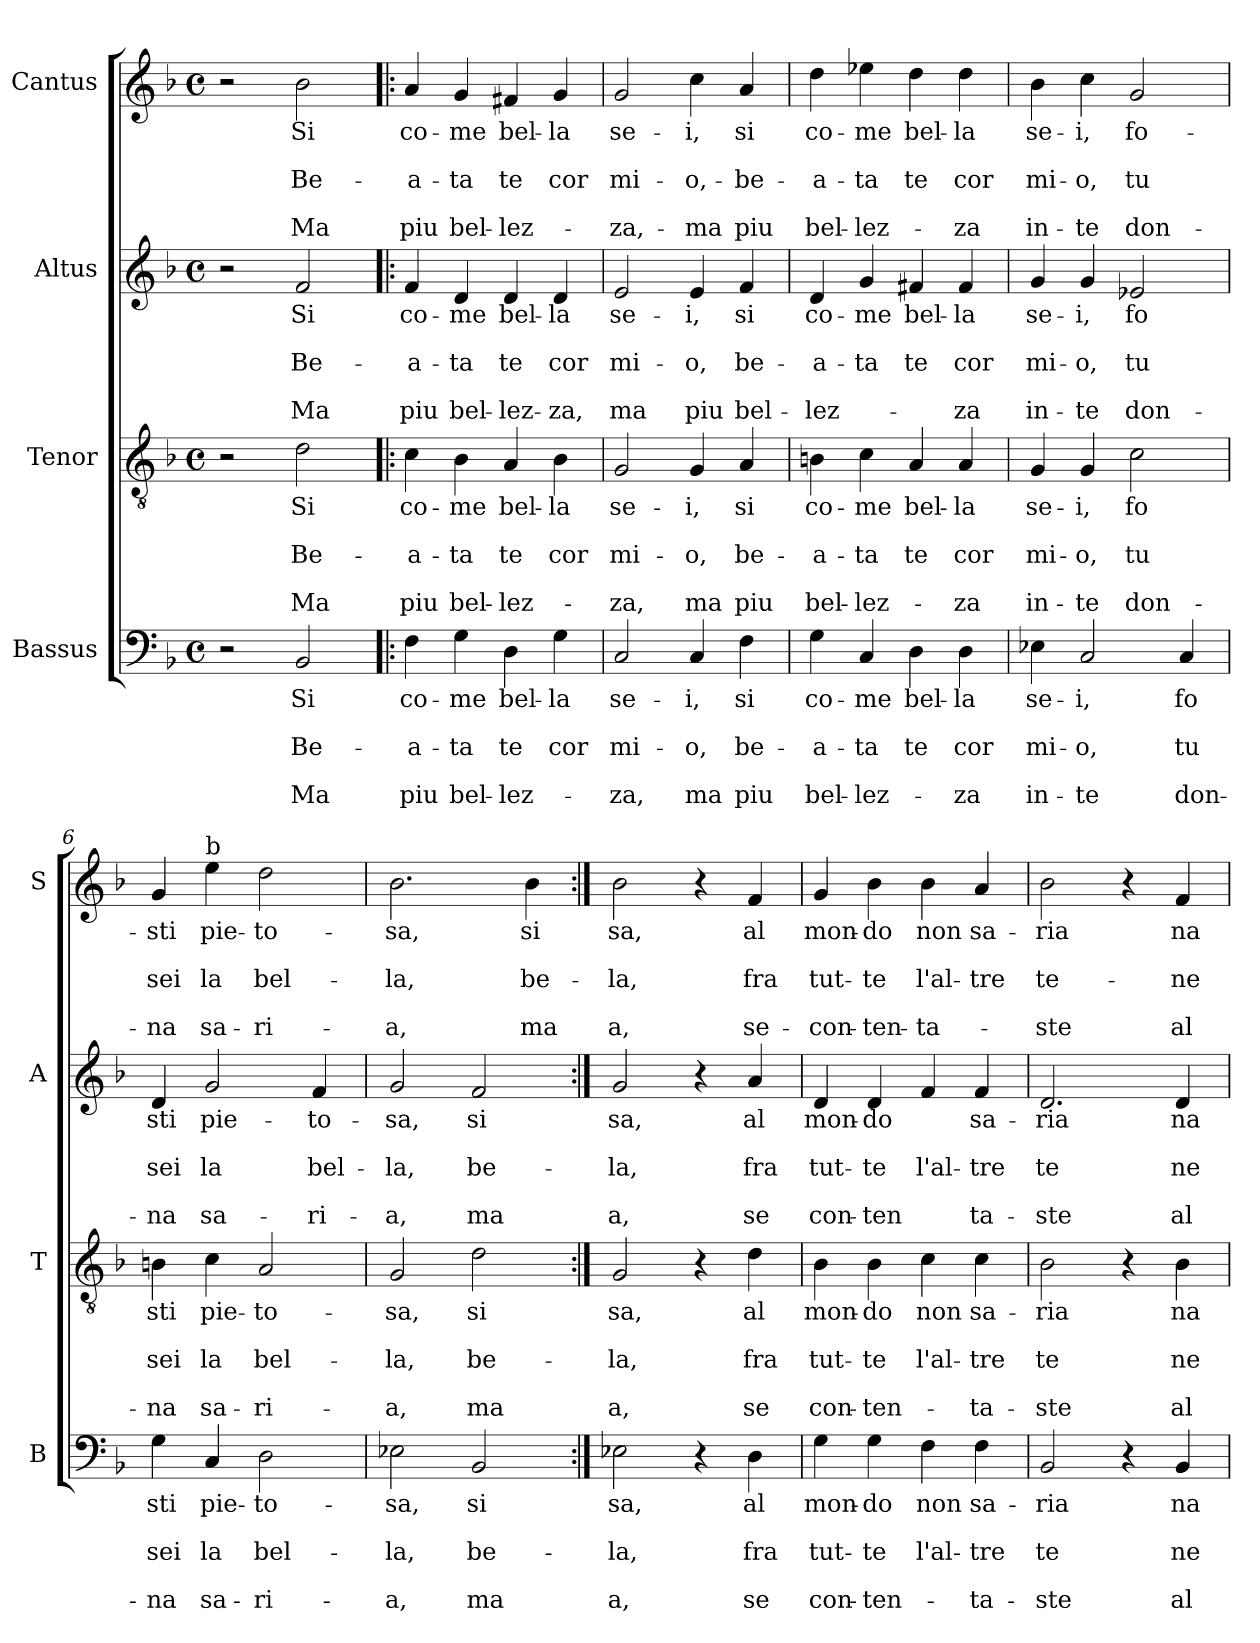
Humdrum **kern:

**kern	**text	**text	**text	**text	**text	**kern	**text	**text	**text	**text	**text	**kern	**text	**text	**text	**text	**text	**kern	**text	**text	**text	**text	**text
*part4	*part4	*part4	*part4	*part4	*part4	*part3	*part3	*part3	*part3	*part3	*part3	*part2	*part2	*part2	*part2	*part2	*part2	*part1	*part1	*part1	*part1	*part1	*part1
*staff4	*staff4	*staff4	*staff4	*staff4	*staff4	*staff3	*staff3	*staff3	*staff3	*staff3	*staff3	*staff2	*staff2	*staff2	*staff2	*staff2	*staff2	*staff1	*staff1	*staff1	*staff1	*staff1	*staff1
*I"Bassus	*	*	*	*	*	*I"Tenor	*	*	*	*	*	*I"Altus	*	*	*	*	*	*I"Cantus	*	*	*	*	*
*I'B	*	*	*	*	*	*I'T	*	*	*	*	*	*I'A	*	*	*	*	*	*I'S	*	*	*	*	*
*clefF4	*	*	*	*	*	*clefGv2	*	*	*	*	*	*clefG2	*	*	*	*	*	*clefG2	*	*	*	*	*
*k[b-]	*	*	*	*	*	*k[b-]	*	*	*	*	*	*k[b-]	*	*	*	*	*	*k[b-]	*	*	*	*	*
*F:	*	*	*	*	*	*F:	*	*	*	*	*	*F:	*	*	*	*	*	*F:	*	*	*	*	*
*M4/4	*	*	*	*	*	*M4/4	*	*	*	*	*	*M4/4	*	*	*	*	*	*M4/4	*	*	*	*	*
*met(c)	*	*	*	*	*	*met(c)	*	*	*	*	*	*met(c)	*	*	*	*	*	*met(c)	*	*	*	*	*
=1	=1	=1	=1	=1	=1	=1	=1	=1	=1	=1	=1	=1	=1	=1	=1	=1	=1	=1	=1	=1	=1	=1	=1
2r	.	.	.	.	.	2r	.	.	.	.	.	2r	.	.	.	.	.	2r	.	.	.	.	.
!	!LO:LY:b	!	!LO:LY:b	!	!LO:LY:b	!	!LO:LY:b	!	!LO:LY:b	!	!LO:LY:b	!	!LO:LY:b	!	!LO:LY:b	!	!LO:LY:b	!	!LO:LY:b	!	!LO:LY:b	!	!LO:LY:b
2BB-/	Si	.	Be-	.	Ma	2d\	Si	.	Be-	.	Ma	2f/	Si	.	Be-	.	Ma	2b-\	Si	.	Be-	.	Ma
=2!|:	=2!|:	=2!|:	=2!|:	=2!|:	=2!|:	=2!|:	=2!|:	=2!|:	=2!|:	=2!|:	=2!|:	=2!|:	=2!|:	=2!|:	=2!|:	=2!|:	=2!|:	=2!|:	=2!|:	=2!|:	=2!|:	=2!|:	=2!|:
!	!LO:LY:b	!	!LO:LY:b	!	!LO:LY:b	!	!LO:LY:b	!	!LO:LY:b	!	!LO:LY:b	!	!LO:LY:b	!	!LO:LY:b	!	!LO:LY:b	!	!LO:LY:b	!	!LO:LY:b	!	!LO:LY:b
4F\	co-	.	-a-	.	piu	4c\	co-	.	-a-	.	piu	4f/	co-	.	-a-	.	piu	4a/	co-	.	-a-	.	piu
!	!LO:LY:b	!	!LO:LY:b	!	!LO:LY:b	!	!LO:LY:b	!	!LO:LY:b	!	!LO:LY:b	!	!LO:LY:b	!	!LO:LY:b	!	!LO:LY:b	!	!LO:LY:b	!	!LO:LY:b	!	!LO:LY:b
4G\	-me	.	-ta	.	bel-	4B-\	-me	.	-ta	.	bel-	4d/	-me	.	-ta	.	bel-	4g/	-me	.	-ta	.	bel-
!	!LO:LY:b	!	!LO:LY:b	!	!LO:LY:b	!	!LO:LY:b	!	!LO:LY:b	!	!LO:LY:b	!	!LO:LY:b	!	!LO:LY:b	!	!LO:LY:b	!	!LO:LY:b	!	!LO:LY:b	!	!LO:LY:b
4D\	bel-	.	te	.	-lez-	4A/	bel-	.	te	.	-lez-	4d/	bel-	.	te	.	-lez-	4f#X/	bel-	.	te	.	-lez-
!	!LO:LY:b	!	!LO:LY:b	!	!	!	!LO:LY:b	!	!LO:LY:b	!	!	!	!LO:LY:b	!	!LO:LY:b	!	!LO:LY:b	!	!LO:LY:b	!	!LO:LY:b	!	!
4G\	-la	.	cor	.	.	4B-\	-la	.	cor	.	.	4d/	-la	.	cor	.	-za,	4g/	-la	.	cor	.	.
=3	=3	=3	=3	=3	=3	=3	=3	=3	=3	=3	=3	=3	=3	=3	=3	=3	=3	=3	=3	=3	=3	=3	=3
!	!LO:LY:b	!	!LO:LY:b	!	!LO:LY:b	!	!LO:LY:b	!	!LO:LY:b	!	!LO:LY:b	!	!LO:LY:b	!	!LO:LY:b	!	!LO:LY:b	!	!LO:LY:b	!	!LO:LY:b	!	!LO:LY:b
2C/	se-	.	mi-	.	-za,	2G/	se-	.	mi-	.	-za,	2e/	se-	.	mi-	.	ma	2g/	se-	.	mi-	.	-za,-
!	!LO:LY:b	!	!LO:LY:b	!	!LO:LY:b	!	!LO:LY:b	!	!LO:LY:b	!	!LO:LY:b	!	!LO:LY:b	!	!LO:LY:b	!	!LO:LY:b	!	!LO:LY:b	!	!LO:LY:b	!	!LO:LY:b
4C/	-i,	.	-o,	.	ma	4G/	-i,	.	-o,	.	ma	4e/	-i,	.	-o,	.	piu	4cc\	-i,	.	-o,-	.	-ma
!	!LO:LY:b	!	!LO:LY:b	!	!LO:LY:b	!	!LO:LY:b	!	!LO:LY:b	!	!LO:LY:b	!	!LO:LY:b	!	!LO:LY:b	!	!LO:LY:b	!	!LO:LY:b	!	!LO:LY:b	!	!LO:LY:b
4F\	si	.	be-	.	piu	4A/	si	.	be-	.	piu	4f/	si	.	be-	.	bel-	4a/	si	.	-be-	.	piu
=4	=4	=4	=4	=4	=4	=4	=4	=4	=4	=4	=4	=4	=4	=4	=4	=4	=4	=4	=4	=4	=4	=4	=4
!	!LO:LY:b	!	!LO:LY:b	!	!LO:LY:b	!	!LO:LY:b	!	!LO:LY:b	!	!LO:LY:b	!	!LO:LY:b	!	!LO:LY:b	!	!LO:LY:b	!	!LO:LY:b	!	!LO:LY:b	!	!LO:LY:b
4G\	co-	.	-a-	.	bel-	4Bn\	co-	.	-a-	.	bel-	4d/	co-	.	-a-	.	-lez-	4dd\	co-	.	-a-	.	bel-
!	!LO:LY:b	!	!LO:LY:b	!	!LO:LY:b	!	!LO:LY:b	!	!LO:LY:b	!	!LO:LY:b	!	!LO:LY:b	!	!LO:LY:b	!	!	!	!LO:LY:b	!	!LO:LY:b	!	!LO:LY:b
4C/	-me	.	-ta	.	-lez-	4c\	-me	.	-ta	.	-lez-	4g/	-me	.	-ta	.	.	4ee-X\	-me	.	-ta	.	-lez-
!	!LO:LY:b	!	!LO:LY:b	!	!	!	!LO:LY:b	!	!LO:LY:b	!	!	!	!LO:LY:b	!	!LO:LY:b	!	!	!	!LO:LY:b	!	!LO:LY:b	!	!
4D\	bel-	.	te	.	.	4A/	bel-	.	te	.	.	4f#X/	bel-	.	te	.	.	4dd\	bel-	.	te	.	.
!	!LO:LY:b	!	!LO:LY:b	!	!LO:LY:b	!	!LO:LY:b	!	!LO:LY:b	!	!LO:LY:b	!	!LO:LY:b	!	!LO:LY:b	!	!LO:LY:b	!	!LO:LY:b	!	!LO:LY:b	!	!LO:LY:b
4D\	-la	.	cor	.	-za	4A/	-la	.	cor	.	-za	4f#/	-la	.	cor	.	-za	4dd\	-la	.	cor	.	-za
=5	=5	=5	=5	=5	=5	=5	=5	=5	=5	=5	=5	=5	=5	=5	=5	=5	=5	=5	=5	=5	=5	=5	=5
!	!LO:LY:b	!	!LO:LY:b	!	!LO:LY:b	!	!LO:LY:b	!	!LO:LY:b	!	!LO:LY:b	!	!LO:LY:b	!	!LO:LY:b	!	!LO:LY:b	!	!LO:LY:b	!	!LO:LY:b	!	!LO:LY:b
4E-X\	se-	.	mi-	.	in-	4G/	se-	.	mi-	.	in-	4g/	se-	.	mi-	.	in-	4b-\	se-	.	mi-	.	in-
!	!LO:LY:b	!	!LO:LY:b	!	!LO:LY:b	!	!LO:LY:b	!	!LO:LY:b	!	!LO:LY:b	!	!LO:LY:b	!	!LO:LY:b	!	!LO:LY:b	!	!LO:LY:b	!	!LO:LY:b	!	!LO:LY:b
2C/	-i,	.	-o,	.	-te	4G/	-i,	.	-o,	.	-te	4g/	-i,	.	-o,	.	-te	4cc\	-i,	.	-o,	.	-te
!	!	!	!	!	!	!	!LO:LY:b	!	!LO:LY:b	!	!LO:LY:b	!	!LO:LY:b	!	!LO:LY:b	!	!LO:LY:b	!	!LO:LY:b	!	!LO:LY:b	!	!LO:LY:b
.	.	.	.	.	.	2c\	fo	.	tu	.	don-	2e-X/	fo	.	tu	.	don-	2g/	fo-	.	tu	.	don-
!	!LO:LY:b	!	!LO:LY:b	!	!LO:LY:b	!	!	!	!	!	!	!	!	!	!	!	!	!	!	!	!	!	!
4C/	fo	.	tu	.	don-	.	.	.	.	.	.	.	.	.	.	.	.	.	.	.	.	.	.
!!LO:LB:g=z
=6	=6	=6	=6	=6	=6	=6	=6	=6	=6	=6	=6	=6	=6	=6	=6	=6	=6	=6	=6	=6	=6	=6	=6
!	!LO:LY:b	!	!LO:LY:b	!	!LO:LY:b	!	!LO:LY:b	!	!LO:LY:b	!	!LO:LY:b	!	!LO:LY:b	!	!LO:LY:b	!	!LO:LY:b	!	!LO:LY:b	!	!LO:LY:b	!	!LO:LY:b
4G\	sti	.	sei	.	-na	4Bn\	sti	.	sei	.	-na	4d/	sti	.	sei	.	-na	4g/	-sti	.	sei	.	-na
!	!	!	!	!	!	!	!	!	!	!	!	!	!	!	!	!	!	!LO:TX:a:t=b	!	!	!	!	!
!	!LO:LY:b	!	!LO:LY:b	!	!LO:LY:b	!	!LO:LY:b	!	!LO:LY:b	!	!LO:LY:b	!	!LO:LY:b	!	!LO:LY:b	!	!LO:LY:b	!	!LO:LY:b	!	!LO:LY:b	!	!LO:LY:b
4C/	pie-	.	la	.	sa-	4c\	pie-	.	la	.	sa-	2g/	pie-	.	la	.	sa-	4ee\	pie-	.	la	.	sa-
!	!LO:LY:b	!	!LO:LY:b	!	!LO:LY:b	!	!LO:LY:b	!	!LO:LY:b	!	!LO:LY:b	!	!	!	!	!	!	!	!LO:LY:b	!	!LO:LY:b	!	!LO:LY:b
2D\	-to-	.	bel-	.	-ri-	2A/	-to-	.	bel-	.	-ri-	.	.	.	.	.	.	2dd\	-to-	.	bel-	.	-ri-
!	!	!	!	!	!	!	!	!	!	!	!	!	!LO:LY:b	!	!LO:LY:b	!	!LO:LY:b	!	!	!	!	!	!
.	.	.	.	.	.	.	.	.	.	.	.	4f/	-to-	.	bel-	.	-ri-	.	.	.	.	.	.
=7	=7	=7	=7	=7	=7	=7	=7	=7	=7	=7	=7	=7	=7	=7	=7	=7	=7	=7	=7	=7	=7	=7	=7
!	!LO:LY:b	!	!LO:LY:b	!	!LO:LY:b	!	!LO:LY:b	!	!LO:LY:b	!	!LO:LY:b	!	!LO:LY:b	!	!LO:LY:b	!	!LO:LY:b	!	!LO:LY:b	!	!LO:LY:b	!	!LO:LY:b
2E-X\	-sa,	.	-la,	.	-a,	2G/	-sa,	.	-la,	.	-a,	2g/	-sa,	.	-la,	.	-a,	2.b-\	-sa,	.	-la,	.	-a,
!	!LO:LY:b	!	!LO:LY:b	!	!LO:LY:b	!	!LO:LY:b	!	!LO:LY:b	!	!LO:LY:b	!	!LO:LY:b	!	!LO:LY:b	!	!LO:LY:b	!	!	!	!	!	!
2BB-/	si	.	be-	.	ma	2d\	si	.	be-	.	ma	2f/	si	.	be-	.	ma	.	.	.	.	.	.
!	!	!	!	!	!	!	!	!	!	!	!	!	!	!	!	!	!	!	!LO:LY:b	!	!LO:LY:b	!	!LO:LY:b
.	.	.	.	.	.	.	.	.	.	.	.	.	.	.	.	.	.	4b-\	si	.	be-	.	ma
=8:|!	=8:|!	=8:|!	=8:|!	=8:|!	=8:|!	=8:|!	=8:|!	=8:|!	=8:|!	=8:|!	=8:|!	=8:|!	=8:|!	=8:|!	=8:|!	=8:|!	=8:|!	=8:|!	=8:|!	=8:|!	=8:|!	=8:|!	=8:|!
!	!LO:LY:b	!	!LO:LY:b	!	!LO:LY:b	!	!LO:LY:b	!	!LO:LY:b	!	!LO:LY:b	!	!LO:LY:b	!	!LO:LY:b	!	!LO:LY:b	!	!LO:LY:b	!	!LO:LY:b	!	!LO:LY:b
2E-X\	sa,	.	-la,	.	a,	2G/	sa,	.	-la,	.	a,	2g/	sa,	.	-la,	.	a,	2b-\	sa,	.	-la,	.	a,
4r	.	.	.	.	.	4r	.	.	.	.	.	4r	.	.	.	.	.	4r	.	.	.	.	.
!	!LO:LY:b	!	!LO:LY:b	!	!LO:LY:b	!	!LO:LY:b	!	!LO:LY:b	!	!LO:LY:b	!	!LO:LY:b	!	!LO:LY:b	!	!LO:LY:b	!	!LO:LY:b	!	!LO:LY:b	!	!LO:LY:b
4D\	al	.	fra	.	se	4d\	al	.	fra	.	se	4a/	al	.	fra	.	se	4f/	al	.	fra	.	se-
=9	=9	=9	=9	=9	=9	=9	=9	=9	=9	=9	=9	=9	=9	=9	=9	=9	=9	=9	=9	=9	=9	=9	=9
!	!LO:LY:b	!	!LO:LY:b	!	!LO:LY:b	!	!LO:LY:b	!	!LO:LY:b	!	!LO:LY:b	!	!LO:LY:b	!	!LO:LY:b	!	!LO:LY:b	!	!LO:LY:b	!	!LO:LY:b	!	!LO:LY:b
4G\	mon-	.	tut-	.	con-	4B-\	mon-	.	tut-	.	con-	4d/	mon-	.	tut-	.	con-	4g/	mon-	.	tut-	.	-con-
!	!LO:LY:b	!	!LO:LY:b	!	!LO:LY:b	!	!LO:LY:b	!	!LO:LY:b	!	!LO:LY:b	!	!LO:LY:b	!	!LO:LY:b	!	!LO:LY:b	!	!LO:LY:b	!	!LO:LY:b	!	!LO:LY:b
4G\	-do	.	-te	.	-ten-	4B-\	-do	.	-te	.	-ten-	4d/	-do	.	-te	.	-ten	4b-\	-do	.	-te	.	-ten-
!	!LO:LY:b	!	!LO:LY:b	!	!	!	!LO:LY:b	!	!LO:LY:b	!	!	!	!	!	!LO:LY:b	!	!	!	!LO:LY:b	!	!LO:LY:b	!	!LO:LY:b
4F\	non	.	l'al-	.	.	4c\	non	.	l'al-	.	.	4f/	.	.	l'al-	.	.	4b-\	non	.	l'al-	.	-ta-
!	!LO:LY:b	!	!LO:LY:b	!	!LO:LY:b	!	!LO:LY:b	!	!LO:LY:b	!	!LO:LY:b	!	!LO:LY:b	!	!LO:LY:b	!	!LO:LY:b	!	!LO:LY:b	!	!LO:LY:b	!	!
4F\	sa-	.	-tre	.	-ta-	4c\	sa-	.	-tre	.	-ta-	4f/	sa-	.	-tre	.	ta-	4a/	sa-	.	-tre	.	.
=10	=10	=10	=10	=10	=10	=10	=10	=10	=10	=10	=10	=10	=10	=10	=10	=10	=10	=10	=10	=10	=10	=10	=10
!	!LO:LY:b	!	!LO:LY:b	!	!LO:LY:b	!	!LO:LY:b	!	!LO:LY:b	!	!LO:LY:b	!	!LO:LY:b	!	!LO:LY:b	!	!LO:LY:b	!	!LO:LY:b	!	!LO:LY:b	!	!LO:LY:b
2BB-/	-ria	.	te	.	-ste	2B-\	-ria	.	te	.	-ste	2.d/	-ria	.	te	.	-ste	2b-\	-ria	.	te-	.	-ste
4r	.	.	.	.	.	4r	.	.	.	.	.	.	.	.	.	.	.	4r	.	.	.	.	.
!	!LO:LY:b	!	!LO:LY:b	!	!LO:LY:b	!	!LO:LY:b	!	!LO:LY:b	!	!LO:LY:b	!	!LO:LY:b	!	!LO:LY:b	!	!LO:LY:b	!	!LO:LY:b	!	!LO:LY:b	!	!LO:LY:b
4BB-/	na	.	ne	.	al-	4B-\	na	.	ne	.	al-	4d/	na	.	ne	.	al-	4f/	na	.	-ne	.	al-
=	=	=	=	=	=	=	=	=	=	=	=	=	=	=	=	=	=	=	=	=	=	=	=
*-	*-	*-	*-	*-	*-	*-	*-	*-	*-	*-	*-	*-	*-	*-	*-	*-	*-	*-	*-	*-	*-	*-	*-
